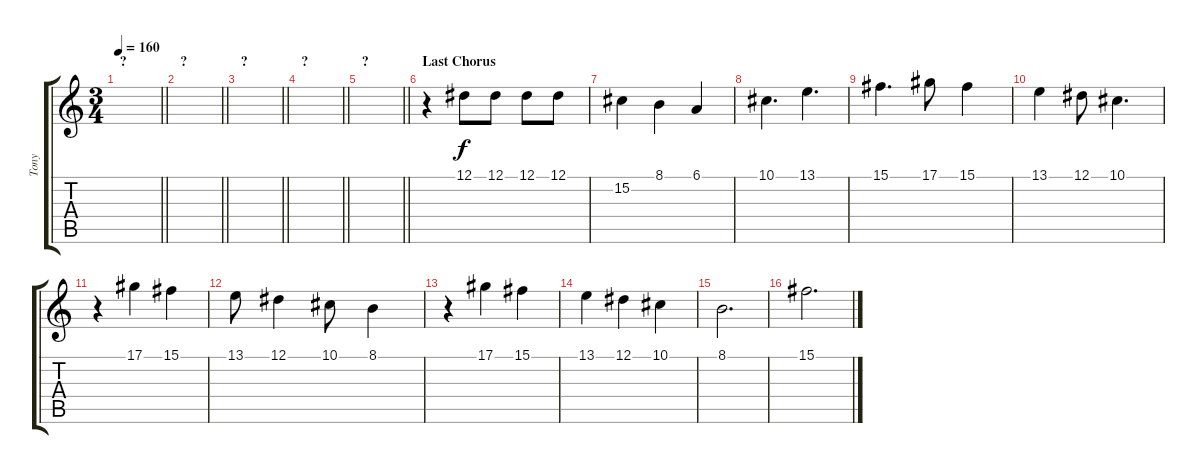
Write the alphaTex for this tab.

\track ("Tony" "Tony") {instrument pad1newage}
\staff {score tabs}
\tuning (Eb4 Bb3 Gb3 Db3 Ab2 Eb2) {hide}
\ts (3 4)
\section ("" "?")
\tempo 160
\clef g2
\barLineRight lightlight
\ks c
|
\section ("" "?")
\barLineRight lightlight
|
\section ("" "?")
\barLineRight lightlight
|
\section ("" "?")
\barLineRight lightlight
|
\section ("" "?")
\barLineRight lightlight
|
\section ("" "Last Chorus")
r.4 12.1.8 12.1.8 12.1.8 12.1.8 |
15.2.4 8.1.4 6.1.4 |
10.1.4{d} 13.1.4{d} |
15.1.4{d} 17.1.8 15.1.4 |
13.1.4 12.1.8 10.1.4{d} |
r.4 17.1.4 15.1.4 |
13.1.8 12.1.4 10.1.8 8.1.4 |
r.4 17.1.4 15.1.4 |
13.1.4 12.1.4 10.1.4 |
8.1.2{d} |
15.1.2{d}
